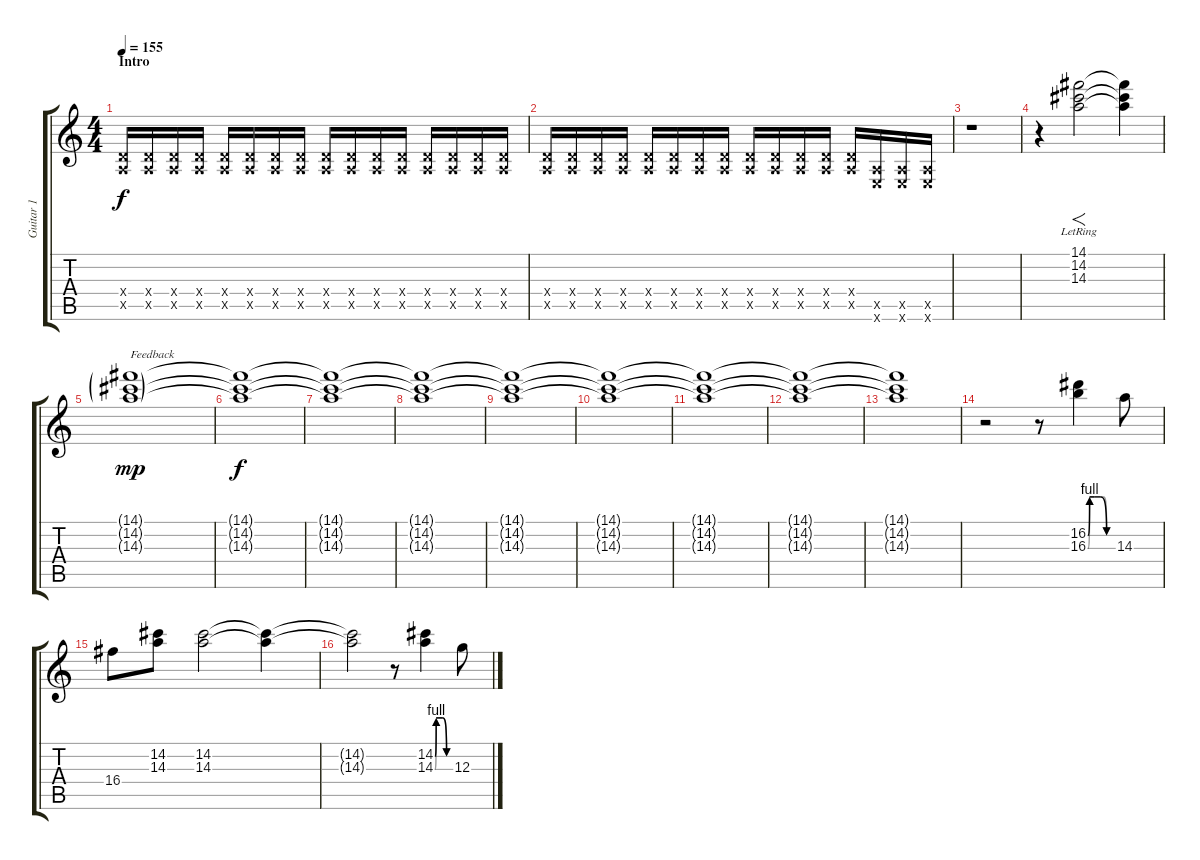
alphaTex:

\track ("Guitar 1" "Guitar 1") {instrument distortionguitar}
\staff {score tabs}
\tuning (E4 B3 G3 D3 A2 E2) {hide}
\ts (4 4)
\section ("" "Intro")
\tempo 155
\clef g2
\ks c
(0.4{x} 0.5{x}).16{dy f instrument distortionguitar} (0.4{x} 0.5{x}).16 (0.4{x} 0.5{x}).16 (0.4{x} 0.5{x}).16 (0.4{x} 0.5{x}).16 (0.4{x} 0.5{x}).16 (0.4{x} 0.5{x}).16 (0.4{x} 0.5{x}).16 (0.4{x} 0.5{x}).16 (0.4{x} 0.5{x}).16 (0.4{x} 0.5{x}).16 (0.4{x} 0.5{x}).16 (0.4{x} 0.5{x}).16 (0.4{x} 0.5{x}).16 (0.4{x} 0.5{x}).16 (0.4{x} 0.5{x}).16 |
(0.4{x} 0.5{x}).16 (0.4{x} 0.5{x}).16 (0.4{x} 0.5{x}).16 (0.4{x} 0.5{x}).16 (0.4{x} 0.5{x}).16 (0.4{x} 0.5{x}).16 (0.4{x} 0.5{x}).16 (0.4{x} 0.5{x}).16 (0.4{x} 0.5{x}).16 (0.4{x} 0.5{x}).16 (0.4{x} 0.5{x}).16 (0.4{x} 0.5{x}).16 (0.4{x} 0.5{x}).16 (0.5{x} 0.6{x}).16 (0.5{x} 0.6{x}).16 (0.5{x} 0.6{x}).16 |
r.1 |
r.4 (14.1{lr} 14.2{lr} 14.3{lr}).2{f volume 9} (14.1{t} 14.2{t} 14.3{t}).4 |
(14.1{g} 14.2{g} 14.3{g}).1{txt "Feedback" dy mp} |
(14.1{t} 14.2{t} 14.3{t}).1{dy f volume 10} |
(14.1{t} 14.2{t} 14.3{t}).1{volume 11} |
(14.1{t} 14.2{t} 14.3{t}).1{volume 13} |
(14.1{t} 14.2{t} 14.3{t}).1{volume 15} |
(14.1{t} 14.2{t} 14.3{t}).1{volume 16} |
(14.1{t} 14.2{t} 14.3{t}).1{volume 15} |
(14.1{t} 14.2{t} 14.3{t}).1 |
(14.1{t} 14.2{t} 14.3{t}).1{volume 0} |
r.2{volume 13} r.8 (16.2{be (custom 0 0 4 4 15 4 30 4 45 0 60 0)} 16.3{be (custom 0 0 4 4 15 4 38 4 45 0 60 0)}).4 14.3.8 |
16.4.8 (14.2 14.3).8 (14.2 14.3).2 (14.2{t} 14.3{t}).4 |
(14.2{t} 14.3{t}).2 r.8 (14.2{be (custom 0 0 4 4 15 4 30 4 45 0 60 0)} 14.3{be (custom 0 0 4 4 15 4 30 4 45 0 60 0)}).4 12.3.8
